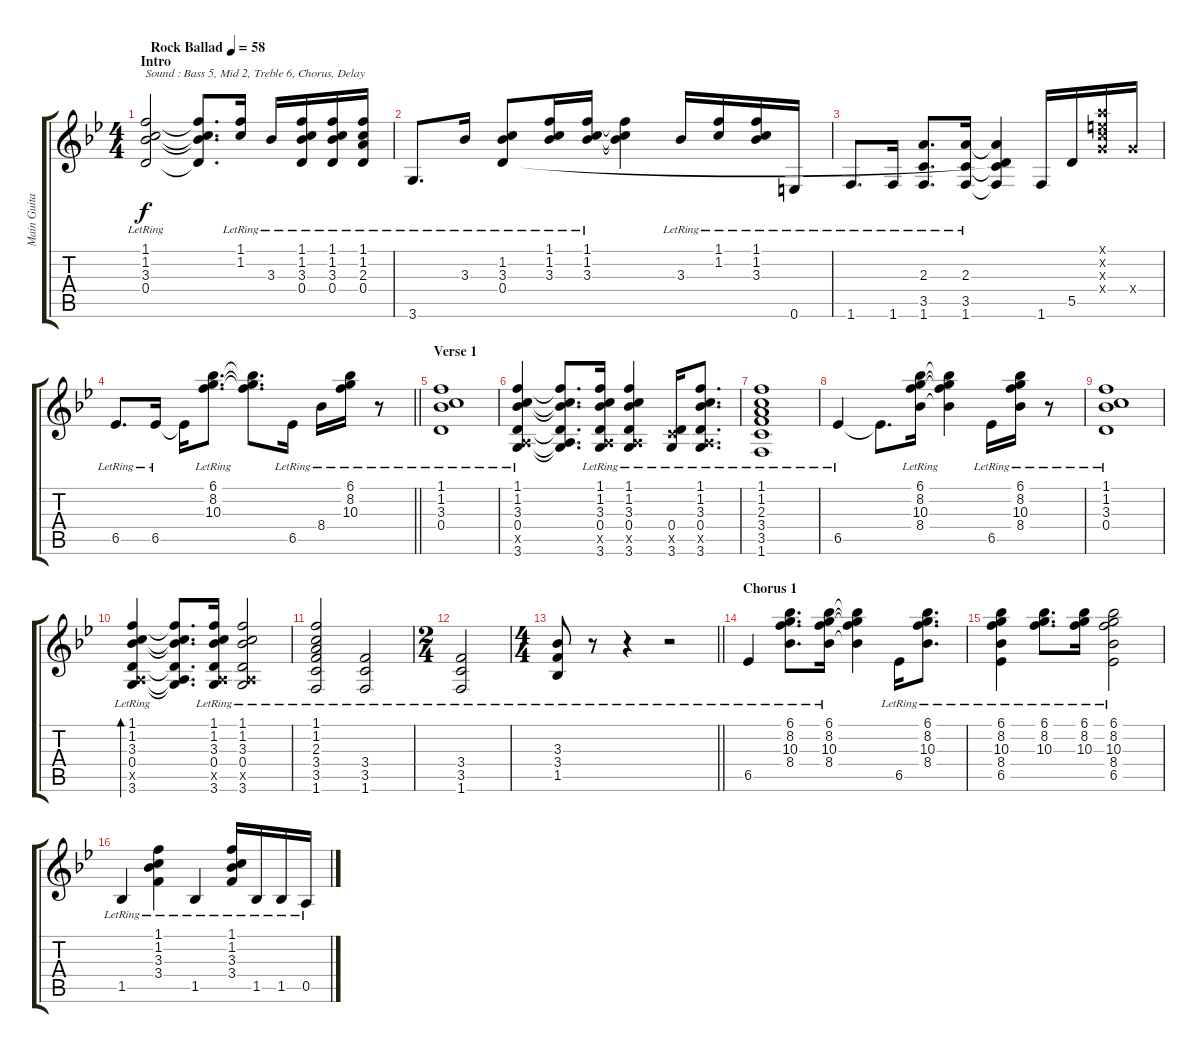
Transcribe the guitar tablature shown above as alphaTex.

\track ("Main Guitar" "Main Guita") {instrument electricguitarjazz}
\staff {score tabs}
\tuning (E4 B3 G3 D3 A2 E2) {hide}
\ts (4 4)
\section ("" "Intro")
\tempo (58 "Rock Ballad")
\clef g2
\ks bb
(1.1{lr} 1.2{lr} 3.3{lr} 0.4{lr}).2{txt "Sound : Bass 5, Mid 2, Treble 6, Chorus, Delay" dy f instrument electricguitarjazz} (1.1{t} 1.2{t} 3.3{t} 0.4{t}).8{d} (1.1{lr} 1.2{lr}).16 3.3{lr}.16 (1.1{lr} 1.2{lr} 3.3{lr} 0.4{lr}).16 (1.1{lr} 1.2{lr} 3.3{lr} 0.4{lr}).16 (1.1{lr} 1.2{lr} 2.3{lr} 0.4{lr}).16 |
3.6{lr}.8{d} 3.3{lr}.16 (1.2{lr} 3.3{lr} 0.4{lr}).8 (1.1{lr} 1.2{lr} 3.3{lr}).16 (1.1{lr} 1.2{lr} 3.3{lr}).16 (1.1{t} 1.2{t} 3.3{t}).4 3.3{lr}.16 (1.1{lr} 1.2{lr}).16 (1.1{lr} 1.2{lr} 3.3{lr}).16 0.6{lr}.16 |
1.6{lr}.8{d} 1.6{lr}.16 (2.3{lr} 3.5{lr} 1.6{lr}).8{d} (2.3{lr} 3.5{lr} 1.6{lr}).16 (2.3{t} 0.4{t} 3.5{t} 1.6{t}).4 1.6.16 5.5.16 (5.1{x} 5.2{x} 5.3{x} 5.4{x}).16 5.4{x}.16 |
\barLineRight lightlight
6.5{lr}.8{d} 6.5{lr}.16 6.5{t}.16 (6.1{lr} 8.2{lr} 10.3{lr}).8{d} (6.1{t} 8.2{t} 10.3{t}).8{d} 6.5{lr}.16 8.4{lr}.16 (6.1{lr} 8.2{lr} 10.3{lr}).16 r.8 |
\section ("" "Verse 1")
(1.1{lr} 1.2{lr} 3.3{lr} 0.4{lr}).1 |
(1.1{lr} 1.2{lr} 3.3{lr} 0.4{lr} 0.5{x} 3.6{lr}).4 (1.1{t} 1.2{t} 3.3{t} 0.4{t} 0.5{t} 3.6{t}).8{d} (1.1{lr} 1.2{lr} 3.3{lr} 0.4{lr} 0.5{x} 3.6{lr}).16 (1.1{lr} 1.2{lr} 3.3{lr} 0.4{lr} 0.5{x} 3.6{lr}).4 (0.4{lr} 3.5{x} 3.6{lr}).16 (1.1{lr} 1.2{lr} 3.3{lr} 0.4{lr} 0.5{x} 3.6{lr}).8{d} |
(1.1{lr} 1.2{lr} 2.3{lr} 3.4{lr} 3.5{lr} 1.6{lr}).1 |
6.5{lr}.4 6.5{t}.8{d} (6.1{lr} 8.2{lr} 10.3{lr} 8.4{lr}).16 (6.1{t} 8.2{t} 10.3{t} 8.4{t}).4 6.5{lr}.16 (6.1{lr} 8.2{lr} 10.3{lr} 8.4{lr}).16 r.8 |
(1.1{lr} 1.2{lr} 3.3{lr} 0.4{lr}).1 |
(1.1{lr} 1.2{lr} 3.3{lr} 0.4{lr} 0.5{x} 3.6{lr}).4{bd 120} (1.1{t} 1.2{t} 3.3{t} 0.4{t} 0.5{t} 3.6{t}).8{d} (1.1{lr} 1.2{lr} 3.3{lr} 0.4{lr} 0.5{x} 3.6{lr}).16 (1.1{lr} 1.2{lr} 3.3{lr} 0.4{lr} 0.5{x} 3.6{lr}).2 |
(1.1{lr} 1.2{lr} 2.3{lr} 3.4{lr} 3.5{lr} 1.6{lr}).2 (3.4{lr} 3.5{lr} 1.6{lr}).2 |
\ts (2 4)
(3.4{lr} 3.5{lr} 1.6{lr}).2 |
\ts (4 4)
\barLineRight lightlight
(3.3{lr} 3.4{lr} 1.5{lr}).8 r.8 r.4 r.2 |
\section ("" "Chorus 1")
6.5{lr}.4 (6.1{lr} 8.2{lr} 10.3{lr} 8.4{lr}).8{d} (6.1{lr} 8.2{lr} 10.3{lr} 8.4{lr}).16 (6.1{t} 8.2{t} 10.3{t} 8.4{t}).4 6.5{lr}.16 (6.1{lr} 8.2{lr} 10.3{lr} 8.4{lr}).8{d} |
(6.1{lr} 8.2{lr} 10.3{lr} 8.4{lr} 6.5{lr}).4 (6.1{lr} 8.2{lr} 10.3{lr}).8{d} (6.1{lr} 8.2{lr} 10.3{lr}).16 (6.1{lr} 8.2{lr} 10.3{lr} 8.4{lr} 6.5{lr}).2 |
1.5{lr}.4 (1.1{lr} 1.2{lr} 3.3{lr} 3.4{lr}).4 1.5{lr}.4 (1.1{lr} 1.2{lr} 3.3{lr} 3.4{lr}).16 1.5{lr}.16 1.5{lr}.16 0.5{lr}.16
